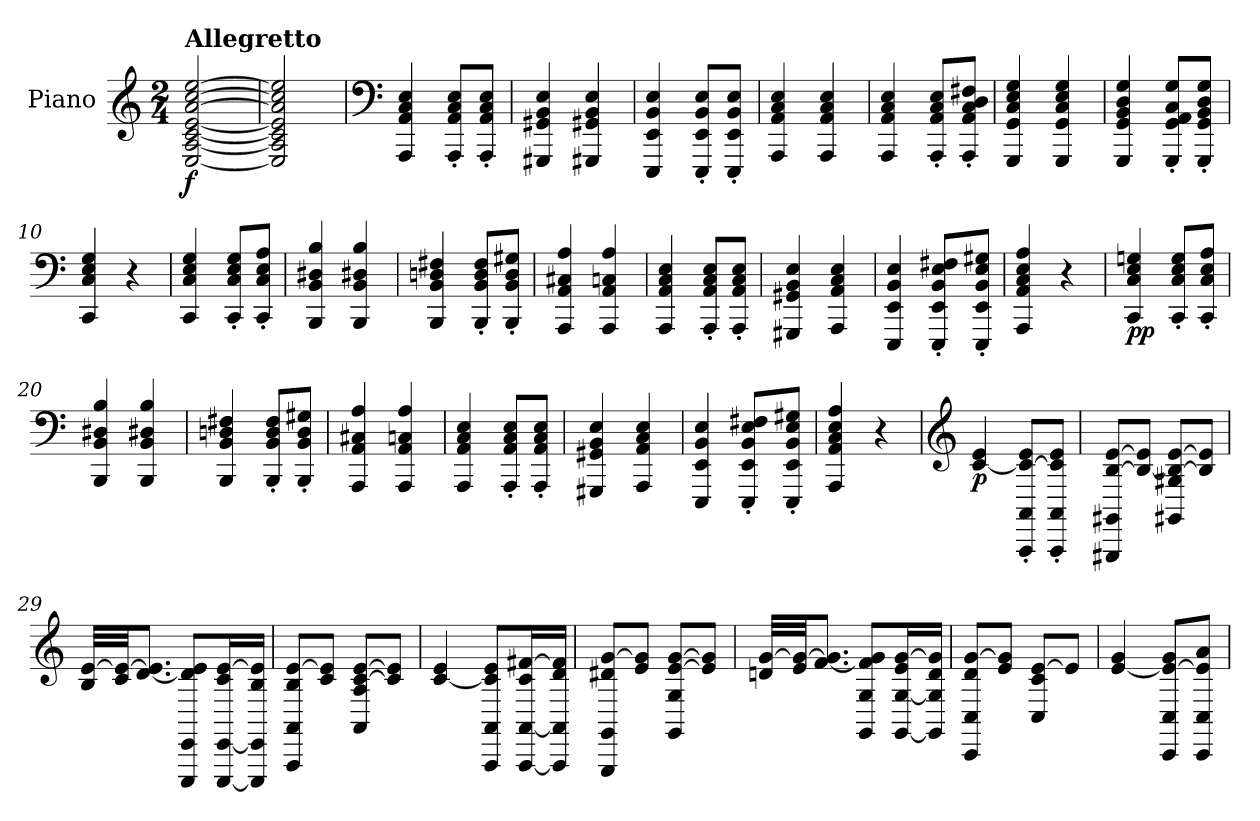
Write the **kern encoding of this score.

**kern	**dynam
*part1	*part1
*staff1	*staff1
*I"Piano	*
*I'Pno	*
*clefG2	*
*k[]	*
*M2/4	*
=1	=1
!LO:TX:a:B:t=Allegretto	!
!	!LO:DY:b
[2E [2A [2c [2e [2a [2cc [2ee	f
=2	=2
2E] 2A] 2c] 2e] 2a] 2cc] 2ee]	.
=3	=3
*clefF4	*
4AAA 4AA 4C 4E	.
8AAA/' 8AA' 8C' 8E'L	.
8AAA/' 8AA' 8C' 8E'J	.
=4	=4
4GGG#X 4GG#X 4BB 4E	.
4GGG#X 4GG#X 4BB 4E	.
=5	=5
4EEE 4EE 4BB 4E	.
8EEE/' 8EE' 8BB' 8E'L	.
8EEE/' 8EE' 8BB' 8E'J	.
=6	=6
4AAA 4AA 4C 4E	.
4AAA 4AA 4C 4E	.
=7	=7
4AAA 4AA 4C 4E	.
8AAA/' 8AA' 8C' 8E'L	.
8AAA/' 8AA' 8C' 8D' 8F#X'J	.
=8	=8
4GGG 4GG 4C 4E 4G	.
4GGG 4GG 4C 4E 4G	.
=9	=9
4GGG 4GG 4BB 4D 4G	.
8GGG/' 8GG' 8AA' 8C' 8G'L	.
8GGG/' 8GG' 8BB' 8D' 8G'J	.
=10	=10
4CC 4C 4E 4G	.
4r	.
!!LO:LB:g=z
=11	=11
4CC 4C 4E 4G	.
8CC/' 8C' 8E' 8G'L	.
8CC/' 8C' 8E' 8A'J	.
=12	=12
4BBB 4BB 4D#X 4B	.
4BBB 4BB 4D#X 4B	.
=13	=13
4BBB 4BB 4Dn 4F#X	.
8BBB/' 8BB' 8D' 8F#'L	.
8BBB/' 8BB' 8D' 8G#X'J	.
=14	=14
4AAA 4AA 4C#X 4A	.
4AAA 4AA 4Cn 4A	.
=15	=15
4AAA 4AA 4C 4E	.
8AAA/' 8AA' 8C' 8E'L	.
8AAA/' 8AA' 8C' 8E'J	.
=16	=16
4GGG#X 4GG#X 4BB 4E	.
4AAA 4AA 4C 4E	.
=17	=17
4EEE 4EE 4BB 4E	.
8EEE/' 8EE' 8BB' 8E' 8F#X'L	.
8EEE/' 8EE' 8BB' 8E' 8G#X'J	.
=18	=18
4AAA 4AA 4C 4E 4A	.
4r	.
=19	=19
!	!LO:DY:b
4CC 4C 4E 4Gn	pp
8CC/' 8C' 8E' 8G'L	.
8CC/' 8C' 8E' 8A'J	.
=20	=20
4BBB 4BB 4D#X 4B	.
4BBB 4BB 4D#X 4B	.
!!LO:LB:g=z
=21	=21
4BBB 4BB 4Dn 4F#X	.
8BBB/' 8BB' 8D' 8F#'L	.
8BBB/' 8BB' 8D' 8G#X'J	.
=22	=22
4AAA 4AA 4C#X 4A	.
4AAA 4AA 4Cn 4A	.
=23	=23
4AAA 4AA 4C 4E	.
8AAA/' 8AA' 8C' 8E'L	.
8AAA/' 8AA' 8C' 8E'J	.
=24	=24
4GGG#X 4GG#X 4BB 4E	.
4AAA 4AA 4C 4E	.
=25	=25
4EEE 4EE 4BB 4E	.
8EEE/' 8EE' 8BB' 8E' 8F#X'L	.
8EEE/' 8EE' 8BB' 8E' 8G#X'J	.
=26	=26
4AAA 4AA 4C 4E 4A	.
4r	.
=27	=27
*clefG2	*
!	!LO:DY:b
[4c 4e	p
8AAA/' 8AA' 8c_' 8e'L	.
8AAA/' 8AA' 8c]' 8e'J	.
=28	=28
8GGG#X/ 8GG#X [8B [8eL	.
8B/_ 8e]J	.
8GG#X/ 8G#X 8B_ [8eL	.
8B/] 8e]J	.
=29	=29
32B/ [32eLLL	.
32c/ 32e_JJ	.
[8.d/ 8.e]J	.
8EEE/ 8EE 8d] 8eL	.
[16EEE/ [16EE 16c [16eL	.
16EEE/] 16EE] 16B 16e]JJ	.
!!LO:LB:g=z
=30	=30
8AAA/ 8AA 8B [8eL	.
8c/ 8e]J	.
8AA/ 8A [8c [8eL	.
8c/] 8e]J	.
=31	=31
[4c 4e	.
8AAA/ 8AA 8c] 8eL	.
[16AAA/ [16AA 16c [16f#XL	.
16AAA/] 16AA] 16d 16f#]JJ	.
=32	=32
8GGG/ 8GG 8d#X [8gL	.
8e/ 8g]J	.
8GG/ 8G [8e [8gL	.
8e/] 8g]J	.
=33	=33
32dn/ [32gLLL	.
32e/ 32g_JJ	.
[8.f/ 8.g]J	.
8GG/ 8G 8f] 8gL	.
[16GG/ [16G 16e [16gL	.
16GG/] 16G] 16d 16g]JJ	.
=34	=34
8CC/ 8C 8d [8gL	.
8e/ 8g]J	.
8C/ 8c [8eL	.
8e/J]	.
=35	=35
[4e 4g	.
8CC/ 8C 8e_ 8gL	.
8CC/ 8C 8e] 8aJ	.
=	=
*-	*-
